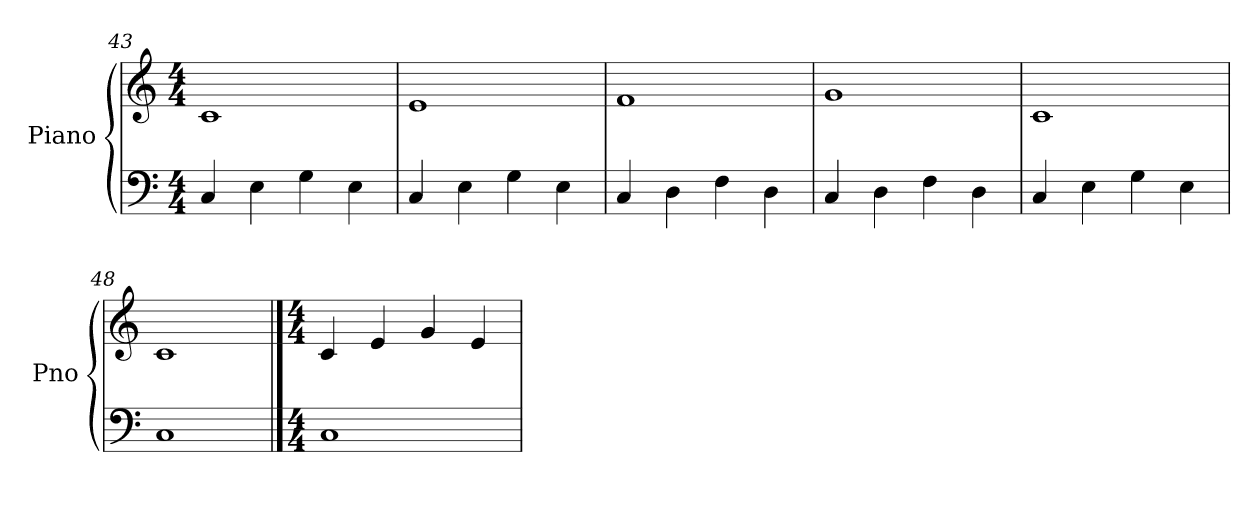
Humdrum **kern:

**kern	**kern
*part1	*part1
*staff2	*staff1
*I"Piano	*
*I'Pno	*
!!LO:LB:g=z
*clefF4	*clefG2
*k[]	*k[]
*M4/4	*M4/4
=43	=43
4C/	1c
4E\	.
4G\	.
4E\	.
=44	=44
4C/	1e
4E\	.
4G\	.
4E\	.
=45	=45
4C/	1f
4D\	.
4F\	.
4D\	.
=46	=46
4C/	1g
4D\	.
4F\	.
4D\	.
=47	=47
4C/	1c
4E\	.
4G\	.
4E\	.
=48	=48
1C	1c
!!LO:LB:g=z
==49	==49
*M4/4	*M4/4
1C	4c/
.	4e/
.	4g/
.	4e/
=	=
*-	*-
